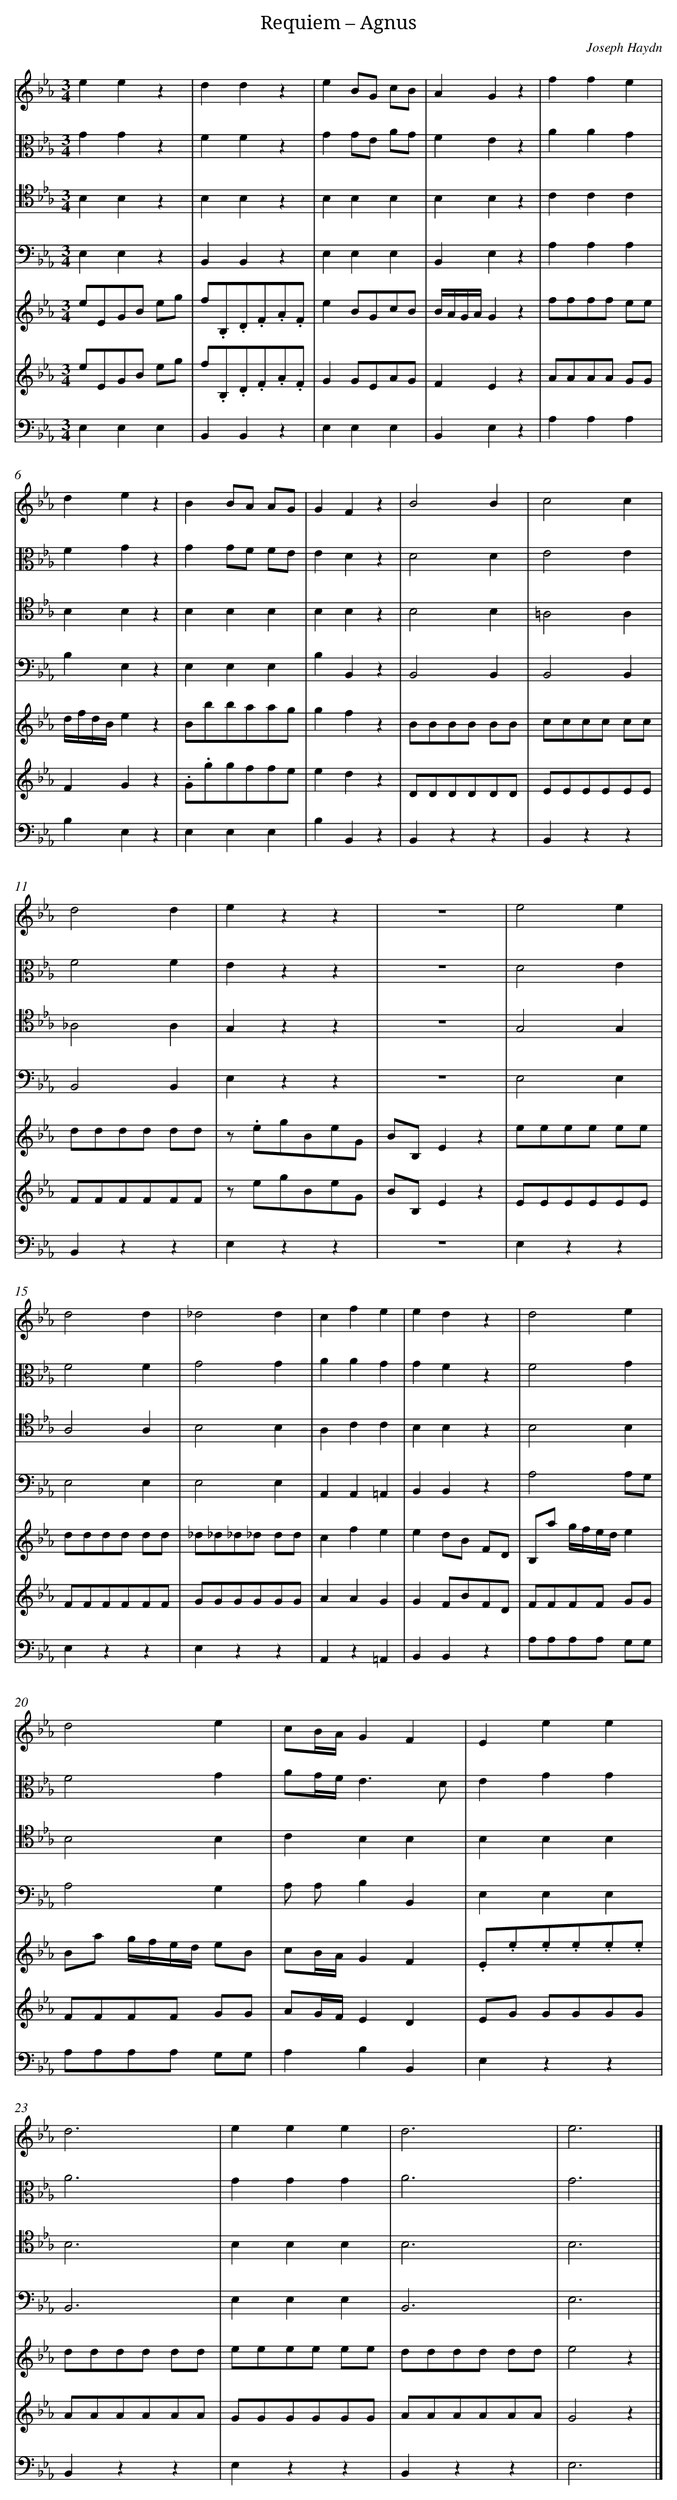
X:1
T: Requiem – Agnus
C: Joseph Haydn
L: 1/4
M: 3/4
V: 1
V: 2 clef=alto
V: 3 clef=tenor
V: 4 clef=bass
V: 5 clef=treble
V: 6 clef=treble
V: 7 clef=bass
K: Eb
[V:1] eez |
[V:2] GGz |
[V:3] B,B,z |
[V:4] E,E,z |
[V:5] e/E/G/B/ e/g/ |
[V:6] e/E/G/B/ e/g/ |
[V:7] E,E,E, |
[V:1] ddz |
[V:2] FFz |
[V:3] B,B,z |
[V:4] B,,B,,z |
[V:5] f/.B,/.D/.F/.A/.F/ |
[V:6] f/.B,/.D/.F/.A/.F/ |
[V:7] B,,B,,z |
[V:1] eB/G/ c/B/ |
[V:2] GG/E/ A/G/ |
[V:3] B,B,B, |
[V:4] E,E,E, |
[V:5] eB/G/c/B/ |
[V:6] GG/E/A/G/ |
[V:7] E,E,E, |
[V:1] AGz |
[V:2] FEz |
[V:3] B,B,z |
[V:4] B,,E,z |
[V:5] B//A//G//A//Gz |
[V:6] FEz |
[V:7] B,,E,z |
[V:1] ffe |
[V:2] AAG |
[V:3] CCC |
[V:4] A,A,A, |
[V:5] f/f/f/f/ e/e/ |
[V:6] A/A/A/A/ G/G/ |
[V:7] A,A,A, |
[V:1] dez |
[V:2] FGz |
[V:3] B,B,z |
[V:4] B,E,z |
[V:5] d//f//d//B//ez |
[V:6] FGz |
[V:7] B,E,z |
[V:1] BB/A/ A/G/ |
[V:2] GG/F/ F/E/ |
[V:3] B,B,B, |
[V:4] E,E,E, |
[V:5] B/b/b/a/a/g/ |
[V:6] .G/.g/g/f/f/e/ |
[V:7] E,E,E, |
[V:1] GFz |
[V:2] EDz |
[V:3] B,B,z |
[V:4] B,B,,z |
[V:5] gfz |
[V:6] edz |
[V:7] B,B,,z |
[V:1] B2B |
[V:2] D2D |
[V:3] B,2B, |
[V:4] B,,2B,, |
[V:5] B/B/B/B/ B/B/ |
[V:6] D/D/D/D/D/D/ |
[V:7] B,,zz |
[V:1] c2c |
[V:2] E2E |
[V:3] =A,2A, |
[V:4] B,,2B,, |
[V:5] c/c/c/c/ c/c/ |
[V:6] E/E/E/E/E/E/ |
[V:7] B,,zz |
[V:1] d2d |
[V:2] F2F |
[V:3] _A,2A, |
[V:4] B,,2B,, |
[V:5] d/d/d/d/ d/d/ |
[V:6] F/F/F/F/F/F/ |
[V:7] B,,zz |
[V:1] ezz |
[V:2] Ezz |
[V:3] G,zz |
[V:4] E,zz |
[V:5] z/ .e/g/B/e/G/ |
[V:6] z/ e/g/B/e/G/ |
[V:7] E,zz |
[V:1] z3 |
[V:2] z3 |
[V:3] z3 |
[V:4] z3 |
[V:5] B/B,/Ez |
[V:6] B/B,/Ez |
[V:7] z3 |
[V:1] e2e |
[V:2] D2E |
[V:3] G,2G, |
[V:4] E,2E, |
[V:5] e/e/e/e/ e/e/ |
[V:6] E/E/E/E/E/E/ |
[V:7] E,zz |
[V:1] d2d |
[V:2] F2F |
[V:3] A,2A, |
[V:4] E,2E, |
[V:5] d/d/d/d/ d/d/ |
[V:6] F/F/F/F/F/F/ |
[V:7] E,zz |
[V:1] _d2d |
[V:2] G2G |
[V:3] B,2B, |
[V:4] E,2E, |
[V:5] _d/_d/_d/_d/ d/d/ |
[V:6] G/G/G/G/G/G/ |
[V:7] E,zz |
[V:1] cfe |
[V:2] AAG |
[V:3] A,CC |
[V:4] A,,A,,=A,, |
[V:5] cfe |
[V:6] AAG |
[V:7] A,,z=A,, |
[V:1] edz |
[V:2] GFz |
[V:3] B,B,z |
[V:4] B,,B,,z |
[V:5] ed/B/ F/D/ |
[V:6] GF/B/F/D/ |
[V:7] B,,B,,z |
[V:1] d2e |
[V:2] F2G |
[V:3] B,2B, |
[V:4] A,2A,/G,/ |
[V:5] B,/a/ g//f//e//d//e |
[V:6] F/F/F/F/ G/G/ |
[V:7] A,/A,/A,/A,/ G,/G,/ |
[V:1] d2e |
[V:2] F2G |
[V:3] B,2B, |
[V:4] A,2G, |
[V:5] B/a/ g//f//e//d// e/B/ |
[V:6] F/F/F/F/ G/G/ |
[V:7] A,/A,/A,/A,/ G,/G,/ |
[V:1] c/B//A//GF |
[V:2] A/G//F//E3/D/ |
[V:3] CB,B, |
[V:4] A,/ A,/B,B,, |
[V:5] c/B//A//GF |
[V:6] A/G//F//ED |
[V:7] A,B,B,, |
[V:1] Eee |
[V:2] EGG |
[V:3] B,B,B, |
[V:4] E,E,E, |
[V:5] .E/.e/.e/.e/.e/.e/ |
[V:6] E/G/ G/G/G/G/ |
[V:7] E,zz |
[V:1] d3 |
[V:2] A3 |
[V:3] B,3 |
[V:4] B,,3 |
[V:5] d/d/d/d/ d/d/ |
[V:6] A/A/A/A/A/A/ |
[V:7] B,,zz |
[V:1] eee |
[V:2] GGG |
[V:3] B,B,B, |
[V:4] E,E,E, |
[V:5] e/e/e/e/ e/e/ |
[V:6] G/G/G/G/G/G/ |
[V:7] E,zz |
[V:1] d3 |
[V:2] A3 |
[V:3] B,3 |
[V:4] B,,3 |
[V:5] d/d/d/d/ d/d/ |
[V:6] A/A/A/A/A/A/ |
[V:7] B,,zz |
[V:1] e3 |]
[V:2] G3 |]
[V:3] B,3 |]
[V:4] E,3 |]
[V:5] e2z |]
[V:6] G2z |]
[V:7] E,3 |]
